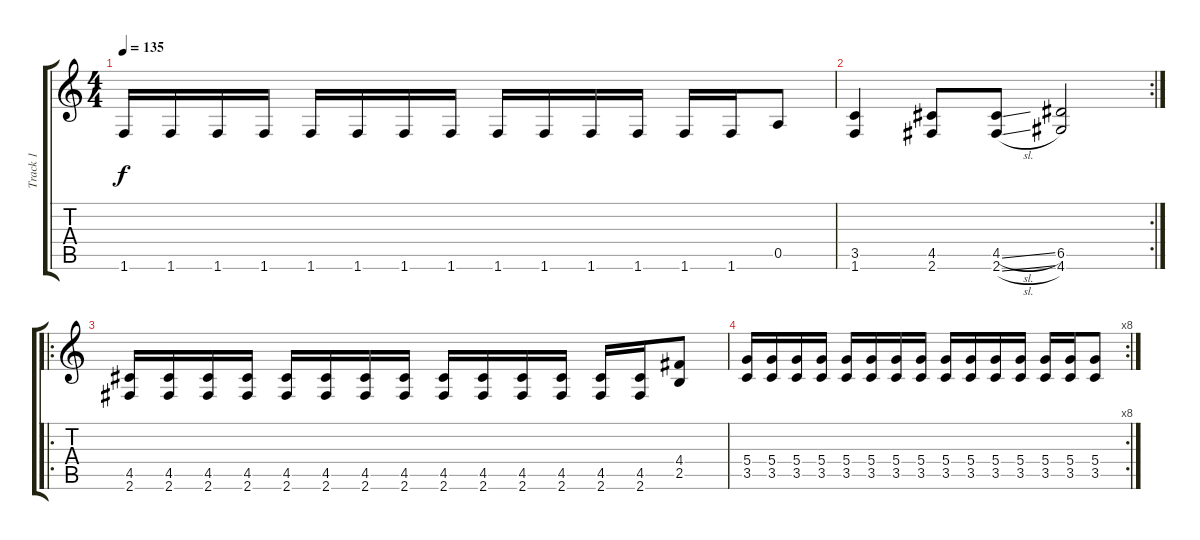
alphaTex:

\track ("Track 1" "Track 1") {instrument overdrivenguitar}
\staff {score tabs}
\tuning (E4 B3 G3 D3 A2 E2) {hide}
\ts (4 4)
\tempo 135
\clef g2
\ks c
1.6.16{dy f} 1.6.16 1.6.16 1.6.16 1.6.16 1.6.16 1.6.16 1.6.16 1.6.16 1.6.16 1.6.16 1.6.16 1.6.16 1.6.16 0.5.8 |
\rc 2
(3.5 1.6).4 (4.5 2.6).8 (4.5{sl} 2.6{sl}).8 (6.5 4.6).2 |
\ro
(4.5 2.6).16 (4.5 2.6).16 (4.5 2.6).16 (4.5 2.6).16 (4.5 2.6).16 (4.5 2.6).16 (4.5 2.6).16 (4.5 2.6).16 (4.5 2.6).16 (4.5 2.6).16 (4.5 2.6).16 (4.5 2.6).16 (4.5 2.6).16 (4.5 2.6).16 (4.4 2.5).8 |
\rc 8
(5.4 3.5).16 (5.4 3.5).16 (5.4 3.5).16 (5.4 3.5).16 (5.4 3.5).16 (5.4 3.5).16 (5.4 3.5).16 (5.4 3.5).16 (5.4 3.5).16 (5.4 3.5).16 (5.4 3.5).16 (5.4 3.5).16 (5.4 3.5).16 (5.4 3.5).16 (5.4 3.5).8
